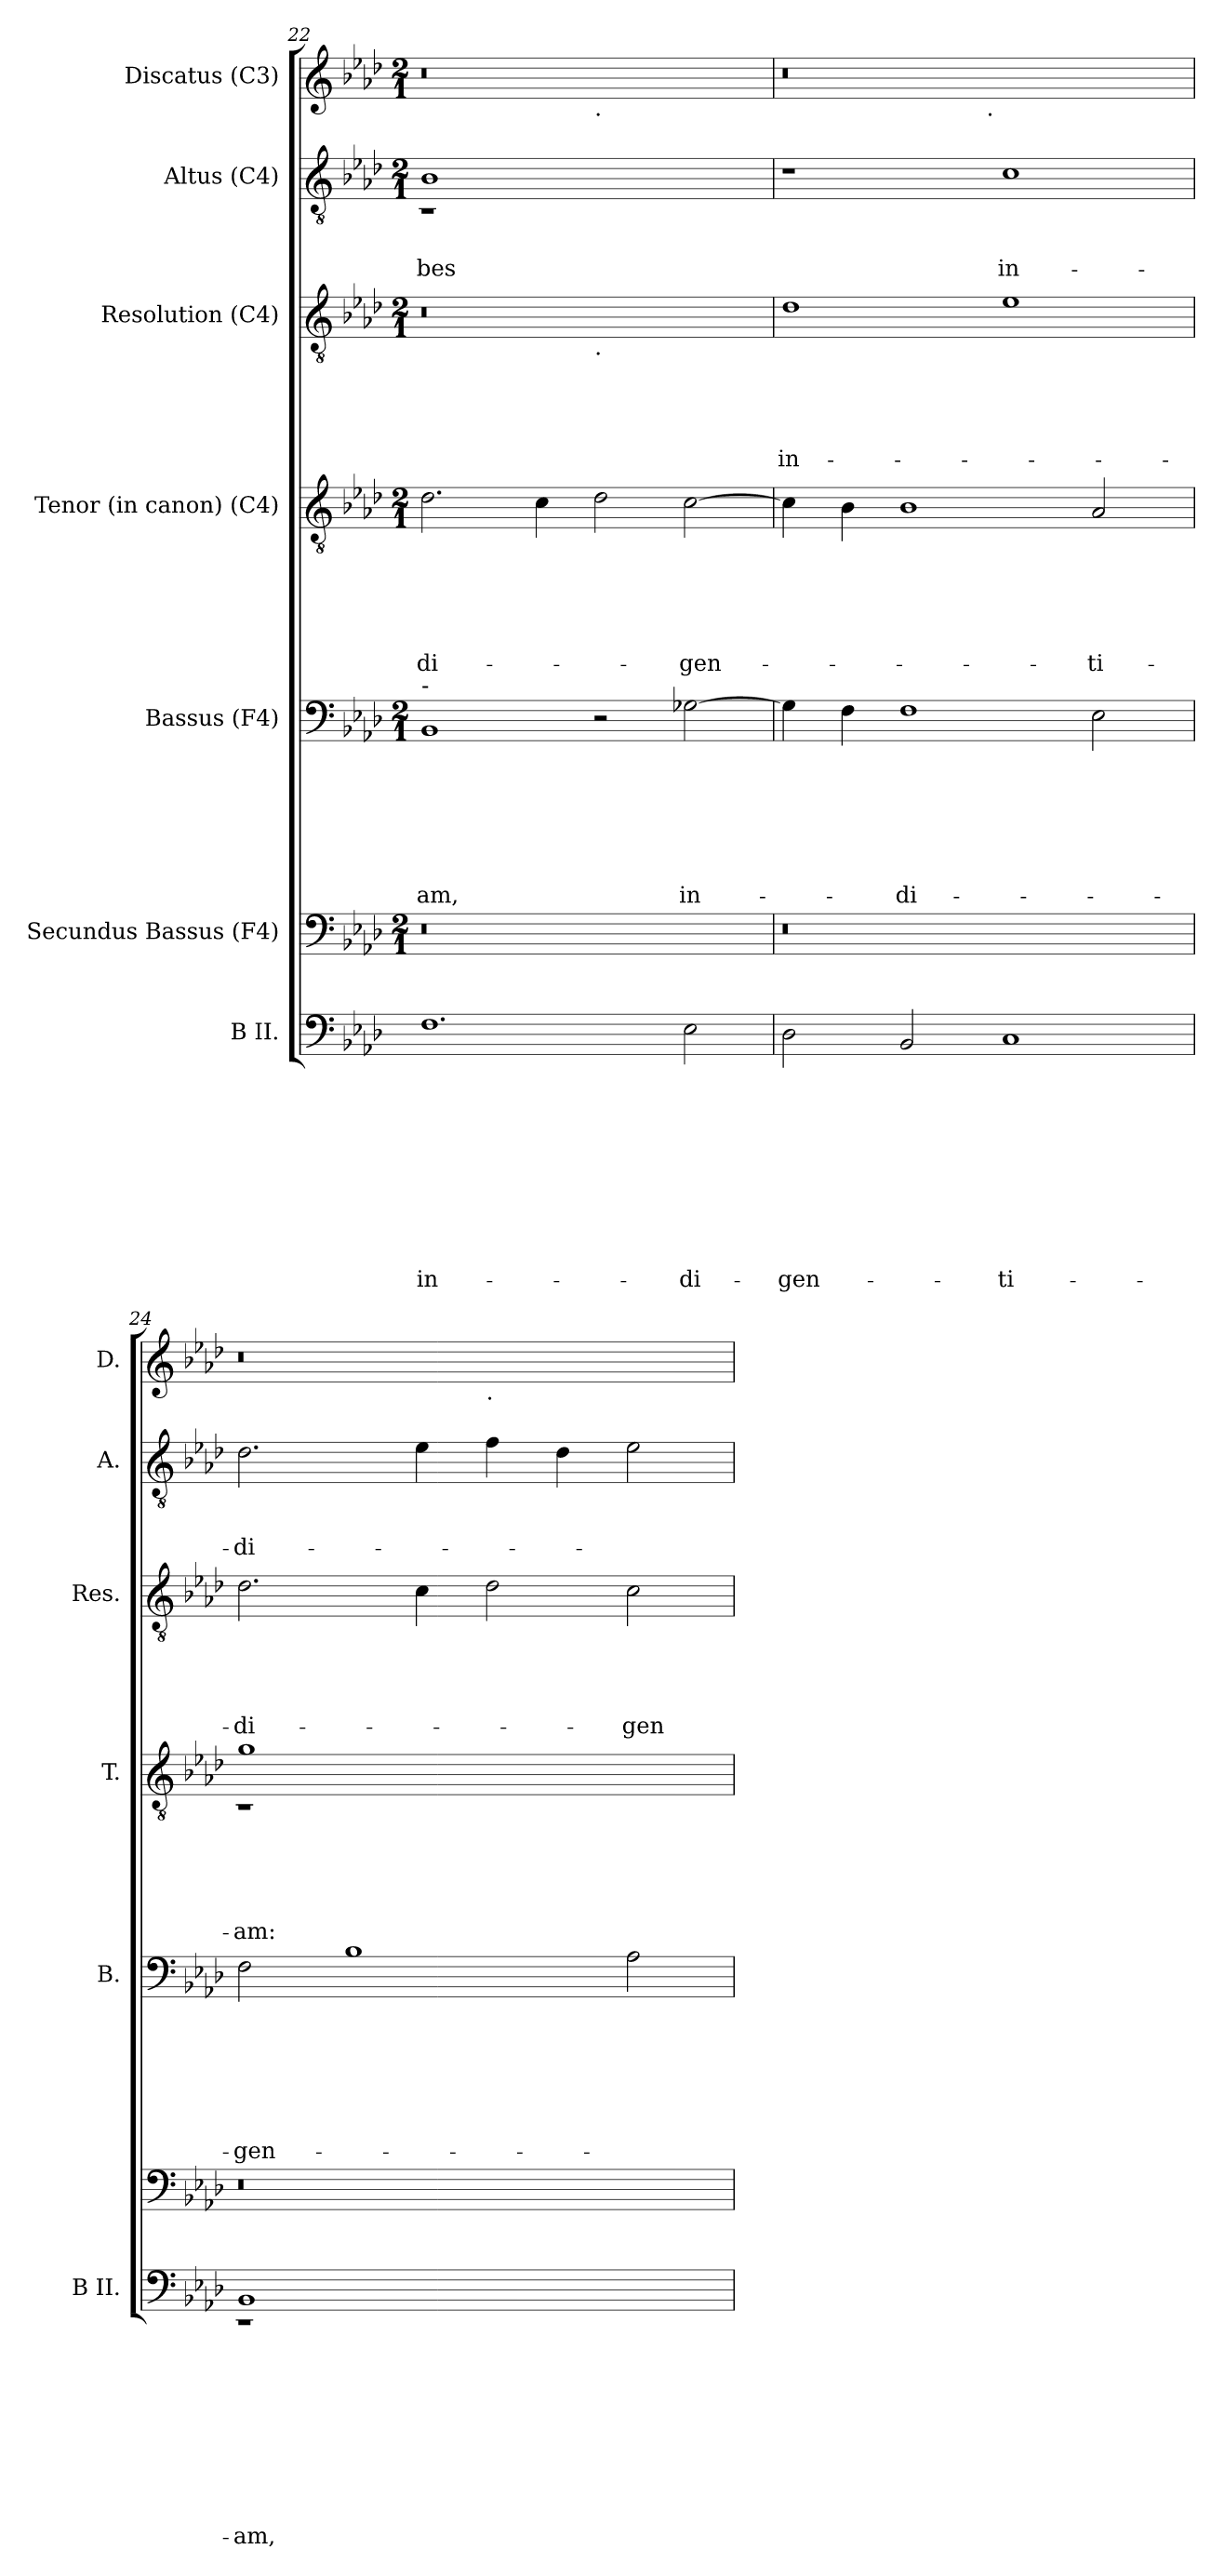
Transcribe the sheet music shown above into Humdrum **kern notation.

**kern	**text	**text	**text	**text	**text	**text	**text	**text	**text	**text	**kern	**kern	**text	**text	**text	**text	**text	**text	**text	**kern	**text	**text	**text	**text	**text	**text	**kern	**text	**text	**text	**text	**text	**kern	**text	**text	**text	**kern
*part7	*part7	*part7	*part7	*part7	*part7	*part7	*part7	*part7	*part7	*part7	*part6	*part5	*part5	*part5	*part5	*part5	*part5	*part5	*part5	*part4	*part4	*part4	*part4	*part4	*part4	*part4	*part3	*part3	*part3	*part3	*part3	*part3	*part2	*part2	*part2	*part2	*part1
*staff7	*staff7	*staff7	*staff7	*staff7	*staff7	*staff7	*staff7	*staff7	*staff7	*staff7	*staff6	*staff5	*staff5	*staff5	*staff5	*staff5	*staff5	*staff5	*staff5	*staff4	*staff4	*staff4	*staff4	*staff4	*staff4	*staff4	*staff3	*staff3	*staff3	*staff3	*staff3	*staff3	*staff2	*staff2	*staff2	*staff2	*staff1
*I"B II.	*	*	*	*	*	*	*	*	*	*	*I"Secundus Bassus (F4)	*I"Bassus (F4)	*	*	*	*	*	*	*	*I"Tenor (in canon) (C4)	*	*	*	*	*	*	*I"Resolution (C4)	*	*	*	*	*	*I"Altus (C4)	*	*	*	*I"Discatus (C3)
*I'B II.	*	*	*	*	*	*	*	*	*	*	*	*I'B.	*	*	*	*	*	*	*	*I'T.	*	*	*	*	*	*	*I'Res.	*	*	*	*	*	*I'A.	*	*	*	*I'D.
!!LO:LB:g=z
*clefF4	*	*	*	*	*	*	*	*	*	*	*clefF4	*clefF4	*	*	*	*	*	*	*	*clefGv2	*	*	*	*	*	*	*clefGv2	*	*	*	*	*	*clefGv2	*	*	*	*clefG2
*k[b-e-a-d-]	*	*	*	*	*	*	*	*	*	*	*k[b-e-a-d-]	*k[b-e-a-d-]	*	*	*	*	*	*	*	*k[b-e-a-d-]	*	*	*	*	*	*	*k[b-e-a-d-]	*	*	*	*	*	*k[b-e-a-d-]	*	*	*	*k[b-e-a-d-]
*A-:	*	*	*	*	*	*	*	*	*	*	*A-:	*A-:	*	*	*	*	*	*	*	*A-:	*	*	*	*	*	*	*A-:	*	*	*	*	*	*A-:	*	*	*	*A-:
*	*	*	*	*	*	*	*	*	*	*	*M2/1	*M2/1	*	*	*	*	*	*	*	*M2/1	*	*	*	*	*	*	*M2/1	*	*	*	*	*	*M2/1	*	*	*	*M2/1
=22	=22	=22	=22	=22	=22	=22	=22	=22	=22	=22	=22	=22	=22	=22	=22	=22	=22	=22	=22	=22	=22	=22	=22	=22	=22	=22	=22	=22	=22	=22	=22	=22	=22	=22	=22	=22	=22
*	*	*	*	*	*	*	*	*	*	*	*	*	*	*	*	*	*	*	*	*	*	*	*	*	*	*	*	*	*	*	*	*	*^	*	*	*	*
!	!	!	!	!	!	!	!	!	!	!	!	!LO:TX:a:t=-	!	!	!	!	!	!	!	!	!	!	!	!	!	!	!	!	!	!	!	!	!	!	!	!	!	!
!	!	!	!	!	!	!	!	!	!	!LO:LY:b	!	!	!	!	!	!	!	!	!LO:LY:b	!	!	!	!	!	!	!LO:LY:b	!	!	!	!	!	!	!	!LO:N:vis=1	!	!	!LO:LY:b	!
*	*	*	*	*	*	*	*	*	*	*	*	*	*	*	*	*	*	*	*	*	*	*	*	*	*	*	*^	*	*	*	*	*	*	*	*	*	*	*^
1.F	.	.	.	.	.	.	.	.	.	in-	0r	1BB-	.	.	.	.	.	.	-am,	2.d-\	.	.	.	.	.	-di-	0r	1ryy	.	.	.	.	.	1B-	0rC	.	.	-bes	0r	1ryy
.	.	.	.	.	.	.	.	.	.	.	.	.	.	.	.	.	.	.	.	4c\	.	.	.	.	.	.	.	.	.	.	.	.	.	.	.	.	.	.	.	.
!	!	!	!	!	!	!	!	!	!	!	!	!	!	!	!	!	!	!	!	!	!	!	!	!	!	!	!	!	!	!	!	!	!	!	!	!	!	!	!	!LO:TX:b:t=.
!	!	!	!	!	!	!	!	!	!	!	!	!	!	!	!	!	!	!	!	!	!	!	!	!	!	!	!	!LO:TX:b:t=.	!	!	!	!	!	!	!	!	!	!	!	!
.	.	.	.	.	.	.	.	.	.	.	.	2r	.	.	.	.	.	.	.	2d-\	.	.	.	.	.	.	.	1ryy	.	.	.	.	.	1ryy	.	.	.	.	.	1ryy
!	!	!	!	!	!	!	!	!	!	!LO:LY:b	!	!	!	!	!	!	!	!	!LO:LY:b	!	!	!	!	!	!	!LO:LY:b	!	!	!	!	!	!	!	!	!	!	!	!	!	!
2E-\	.	.	.	.	.	.	.	.	.	-di-	.	[>2G-\	.	.	.	.	.	.	in-	[>2c\	.	.	.	.	.	-gen-	.	.	.	.	.	.	.	.	.	.	.	.	.	.
*	*	*	*	*	*	*	*	*	*	*	*	*	*	*	*	*	*	*	*	*	*	*	*	*	*	*	*	*	*	*	*	*	*	*v	*v	*	*	*	*	*
=23	=23	=23	=23	=23	=23	=23	=23	=23	=23	=23	=23	=23	=23	=23	=23	=23	=23	=23	=23	=23	=23	=23	=23	=23	=23	=23	=23	=23	=23	=23	=23	=23	=23	=23	=23	=23	=23	=23	=23
!	!	!	!	!	!	!	!	!	!	!LO:LY:b	!	!	!	!	!	!	!	!	!	!	!	!	!	!	!	!	!	!	!	!	!	!	!LO:LY:b	!	!	!	!	!	!
*	*	*	*	*	*	*	*	*	*	*	*	*	*	*	*	*	*	*	*	*	*	*	*	*	*	*	*v	*v	*	*	*	*	*	*	*	*	*	*	*
2D-\	.	.	.	.	.	.	.	.	.	-gen-	0r	4G-\]	.	.	.	.	.	.	.	4c\]	.	.	.	.	.	.	1d-	.	.	.	.	in-	1r	.	.	.	0r	2ryy
.	.	.	.	.	.	.	.	.	.	.	.	4F\	.	.	.	.	.	.	.	4B-\	.	.	.	.	.	.	.	.	.	.	.	.	.	.	.	.	.	.
!	!	!	!	!	!	!	!	!	!	!	!	!	!	!	!	!	!	!	!LO:LY:b	!	!	!	!	!	!	!	!	!	!	!	!	!	!	!	!	!	!	!
2BB-/	.	.	.	.	.	.	.	.	.	.	.	1F	.	.	.	.	.	.	-di-	1B-	.	.	.	.	.	.	.	.	.	.	.	.	.	.	.	.	.	4...ryy
!	!	!	!	!	!	!	!	!	!	!	!	!	!	!	!	!	!	!	!	!	!	!	!	!	!	!	!	!	!	!	!	!	!	!	!	!	!	!LO:TX:b:t=.
.	.	.	.	.	.	.	.	.	.	.	.	.	.	.	.	.	.	.	.	.	.	.	.	.	.	.	.	.	.	.	.	.	.	.	.	.	.	1ryy
!	!	!	!	!	!	!	!	!	!	!LO:LY:b	!	!	!	!	!	!	!	!	!	!	!	!	!	!	!	!	!	!	!	!	!	!	!	!	!	!LO:LY:b	!	!
1C	.	.	.	.	.	.	.	.	.	-ti-	.	.	.	.	.	.	.	.	.	.	.	.	.	.	.	.	1e-	.	.	.	.	.	1c	.	.	in-	.	.
!	!	!	!	!	!	!	!	!	!	!	!	!	!	!	!	!	!	!	!	!	!	!	!	!	!	!LO:LY:b	!	!	!	!	!	!	!	!	!	!	!	!
.	.	.	.	.	.	.	.	.	.	.	.	2E-\	.	.	.	.	.	.	.	2A-/	.	.	.	.	.	-ti-	.	.	.	.	.	.	.	.	.	.	.	.
.	.	.	.	.	.	.	.	.	.	.	.	.	.	.	.	.	.	.	.	.	.	.	.	.	.	.	.	.	.	.	.	.	.	.	.	.	.	32ryy
=24	=24	=24	=24	=24	=24	=24	=24	=24	=24	=24	=24	=24	=24	=24	=24	=24	=24	=24	=24	=24	=24	=24	=24	=24	=24	=24	=24	=24	=24	=24	=24	=24	=24	=24	=24	=24	=24	=24
*^	*	*	*	*	*	*	*	*	*	*	*	*	*	*	*	*	*	*	*	*^	*	*	*	*	*	*	*	*	*	*	*	*	*	*	*	*	*	*
!	!LO:N:vis=1	!	!	!	!	!	!	!	!	!	!LO:LY:b	!	!	!	!	!	!	!	!	!LO:LY:b	!	!LO:N:vis=1	!	!	!	!	!	!LO:LY:b	!	!	!	!	!	!LO:LY:b	!	!	!	!LO:LY:b	!	!
1BB-	0rEE	.	.	.	.	.	.	.	.	.	-am,	0r	2F\	.	.	.	.	.	.	-gen-	1g	0rC	.	.	.	.	.	-am:	2.d-\	.	.	.	.	-di-	2.d-\	.	.	-di-	0r	1ryy
.	.	.	.	.	.	.	.	.	.	.	.	.	1B-	.	.	.	.	.	.	.	.	.	.	.	.	.	.	.	.	.	.	.	.	.	.	.	.	.	.	.
.	.	.	.	.	.	.	.	.	.	.	.	.	.	.	.	.	.	.	.	.	.	.	.	.	.	.	.	.	4c\	.	.	.	.	.	4e-\	.	.	.	.	.
!	!	!	!	!	!	!	!	!	!	!	!	!	!	!	!	!	!	!	!	!	!	!	!	!	!	!	!	!	!	!	!	!	!	!	!	!	!	!	!	!LO:TX:b:t=.
1ryy	.	.	.	.	.	.	.	.	.	.	.	.	.	.	.	.	.	.	.	.	1ryy	.	.	.	.	.	.	.	2d-\	.	.	.	.	.	4f\	.	.	.	.	1ryy
.	.	.	.	.	.	.	.	.	.	.	.	.	.	.	.	.	.	.	.	.	.	.	.	.	.	.	.	.	.	.	.	.	.	.	4d-\	.	.	.	.	.
!	!	!	!	!	!	!	!	!	!	!	!	!	!	!	!	!	!	!	!	!	!	!	!	!	!	!	!	!	!	!	!	!	!	!LO:LY:b	!	!	!	!	!	!
.	.	.	.	.	.	.	.	.	.	.	.	.	2A-\	.	.	.	.	.	.	.	.	.	.	.	.	.	.	.	[>2c\	.	.	.	.	-gen-	2e-\	.	.	.	.	.
*v	*v	*	*	*	*	*	*	*	*	*	*	*	*	*	*	*	*	*	*	*	*v	*v	*	*	*	*	*	*	*	*	*	*	*	*	*	*	*	*	*v	*v
=	=	=	=	=	=	=	=	=	=	=	=	=	=	=	=	=	=	=	=	=	=	=	=	=	=	=	=	=	=	=	=	=	=	=	=	=	=
*-	*-	*-	*-	*-	*-	*-	*-	*-	*-	*-	*-	*-	*-	*-	*-	*-	*-	*-	*-	*-	*-	*-	*-	*-	*-	*-	*-	*-	*-	*-	*-	*-	*-	*-	*-	*-	*-
